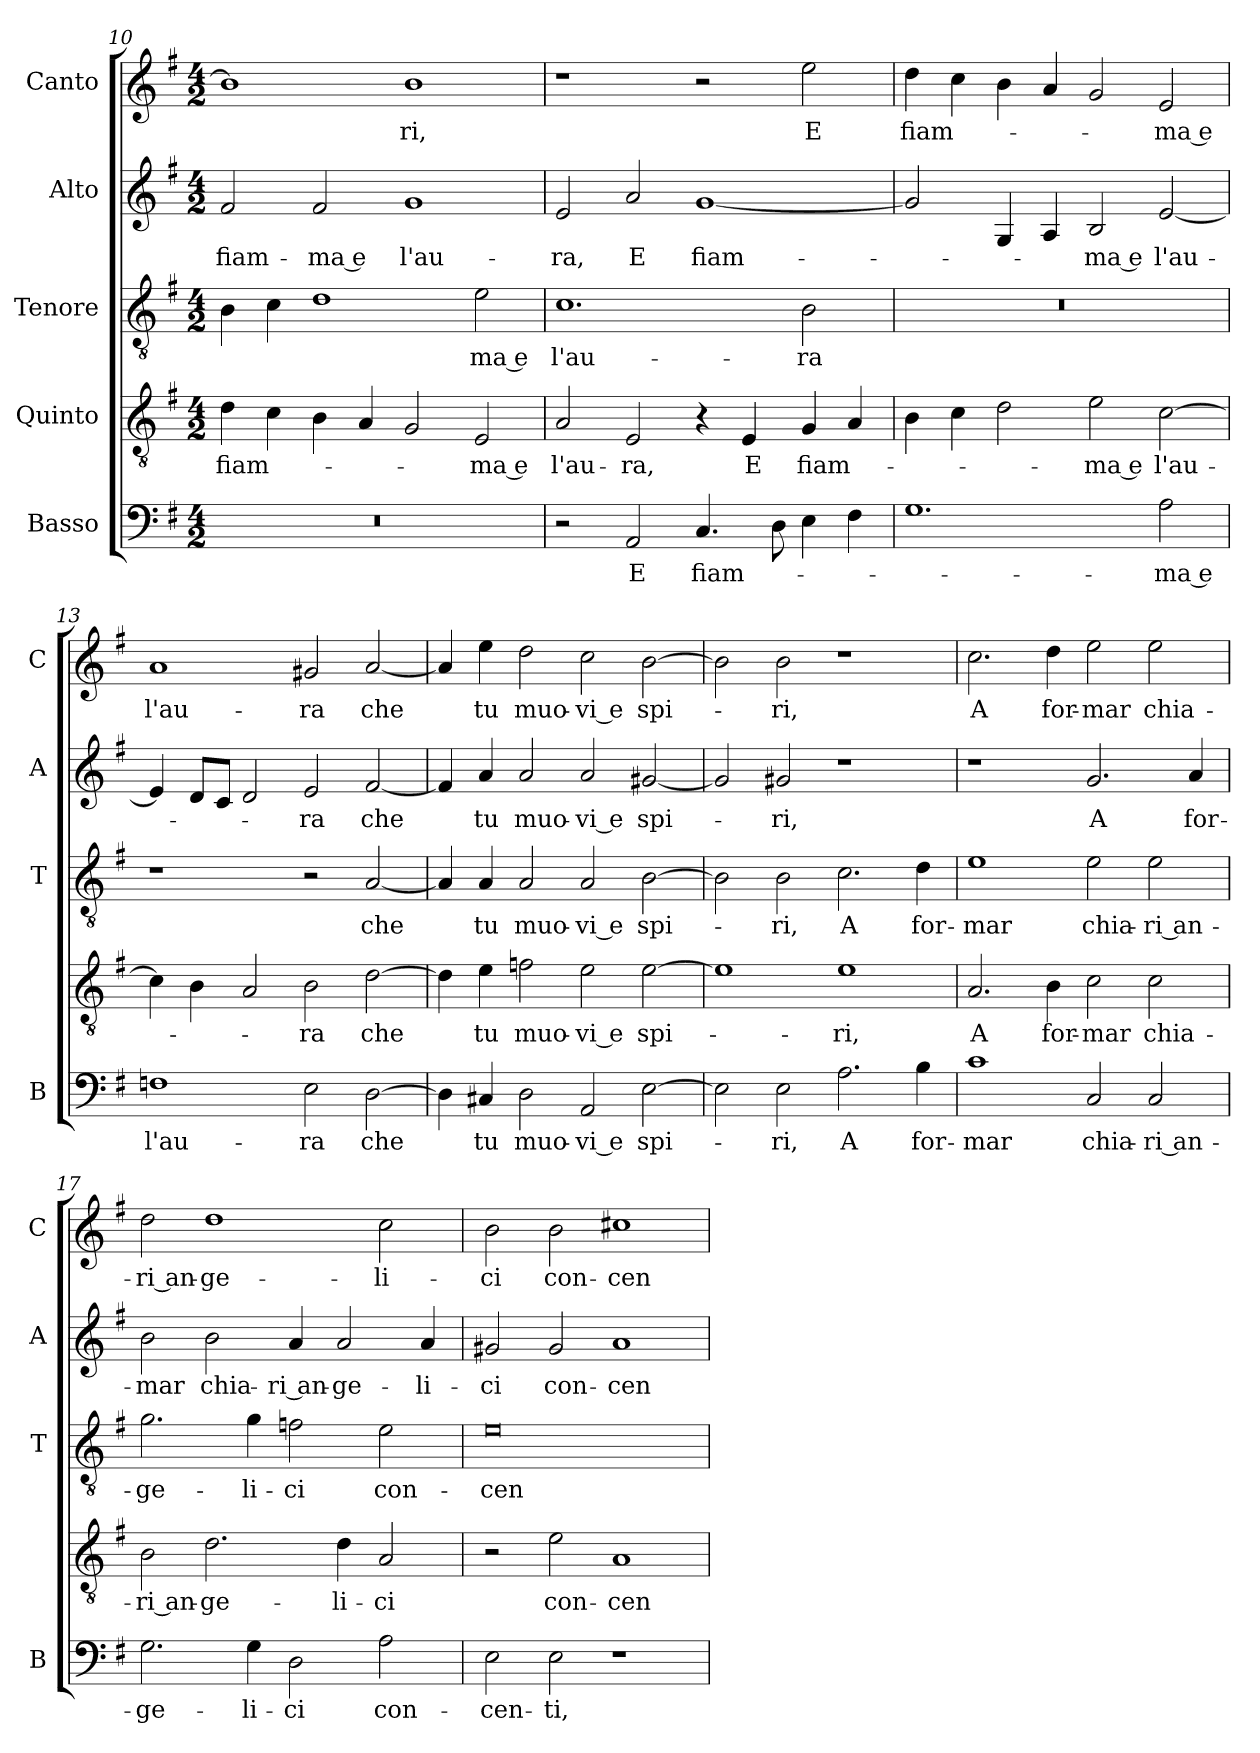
**kern	**text	**kern	**text	**kern	**text	**kern	**text	**kern	**text
*part5	*part5	*part4	*part4	*part3	*part3	*part2	*part2	*part1	*part1
*staff5	*staff5	*staff4	*staff4	*staff3	*staff3	*staff2	*staff2	*staff1	*staff1
*I"Basso	*	*I"Quinto	*	*I"Tenore	*	*I"Alto	*	*I"Canto	*
*I'B	*	*	*	*I'T	*	*I'A	*	*I'C	*
*clefF4	*	*clefGv2	*	*clefGv2	*	*clefG2	*	*clefG2	*
*k[f#]	*	*k[f#]	*	*k[f#]	*	*k[f#]	*	*k[f#]	*
*G:	*	*G:	*	*G:	*	*G:	*	*G:	*
*M4/2	*	*M4/2	*	*M4/2	*	*M4/2	*	*M4/2	*
=10	=10	=10	=10	=10	=10	=10	=10	=10	=10
!	!	!	!LO:LY:b	!	!	!	!LO:LY:b	!	!
0r	.	4d\	fiam-	4B\	.	2f#/	fiam-	1b]	.
.	.	4c\	.	4c\	.	.	.	.	.
!	!	!	!	!	!	!	!LO:LY:b	!	!
.	.	4B\	.	1d	.	2f#/	-ma e	.	.
.	.	4A/	.	.	.	.	.	.	.
!	!	!	!	!	!	!	!LO:LY:b	!	!LO:LY:b
.	.	2G/	.	.	.	1g	l'au-	1b	-ri,
!	!	!	!LO:LY:b	!	!LO:LY:b	!	!	!	!
.	.	2E/	-ma e	2e\	-ma e	.	.	.	.
=11	=11	=11	=11	=11	=11	=11	=11	=11	=11
!	!	!	!LO:LY:b	!	!LO:LY:b	!	!LO:LY:b	!	!
2r	.	2A/	l'au-	1.c	l'au-	2e/	-ra,	1r	.
!	!LO:LY:b	!	!LO:LY:b	!	!	!	!LO:LY:b	!	!
2AA/	E	2E/	-ra,	.	.	2a/	E	.	.
!	!LO:LY:b	!	!	!	!	!	!LO:LY:b	!	!
4.C/	fiam-	4r	.	.	.	[1g	fiam-	2r	.
!	!	!	!LO:LY:b	!	!	!	!	!	!
.	.	4E/	E	.	.	.	.	.	.
8D\	.	.	.	.	.	.	.	.	.
!	!	!	!LO:LY:b	!	!LO:LY:b	!	!	!	!LO:LY:b
4E\	.	4G/	fiam-	2B\	-ra	.	.	2ee\	E
4F#\	.	4A/	.	.	.	.	.	.	.
=12	=12	=12	=12	=12	=12	=12	=12	=12	=12
!	!	!	!	!	!	!	!	!	!LO:LY:b
1.G	.	4B\	.	0r	.	2g/]	.	4dd\	fiam-
.	.	4c\	.	.	.	.	.	4cc\	.
.	.	2d\	.	.	.	4G/	.	4b\	.
.	.	.	.	.	.	4A/	.	4a/	.
!	!	!	!LO:LY:b	!	!	!	!LO:LY:b	!	!
.	.	2e\	-ma e	.	.	2B/	-ma e	2g/	.
!	!LO:LY:b	!	!LO:LY:b	!	!	!	!LO:LY:b	!	!LO:LY:b
2A\	-ma e	[2c\	l'au-	.	.	[2e/	l'au-	2e/	-ma e
!!LO:LB:g=z
=13	=13	=13	=13	=13	=13	=13	=13	=13	=13
!	!LO:LY:b	!	!	!	!	!	!	!	!LO:LY:b
1Fn	l'au-	4c\]	.	1r	.	4e/]	.	1a	l'au-
.	.	4B\	.	.	.	8d/L	.	.	.
.	.	.	.	.	.	8c/J	.	.	.
.	.	2A/	.	.	.	2d/	.	.	.
!	!LO:LY:b	!	!LO:LY:b	!	!	!	!LO:LY:b	!	!LO:LY:b
2E\	-ra	2B\	-ra	2r	.	2e/	-ra	2g#X/	-ra
!	!LO:LY:b	!	!LO:LY:b	!	!LO:LY:b	!	!LO:LY:b	!	!LO:LY:b
[2D\	che	[2d\	che	[2A/	che	[2f#/	che	[2a/	che
=14	=14	=14	=14	=14	=14	=14	=14	=14	=14
4D\]	.	4d\]	.	4A/]	.	4f#/]	.	4a/]	.
!	!LO:LY:b	!	!LO:LY:b	!	!LO:LY:b	!	!LO:LY:b	!	!LO:LY:b
4C#X/	tu	4e\	tu	4A/	tu	4a/	tu	4ee\	tu
!	!LO:LY:b	!	!LO:LY:b	!	!LO:LY:b	!	!LO:LY:b	!	!LO:LY:b
2D\	muo-	2fn\	muo-	2A/	muo-	2a/	muo-	2dd\	muo-
!	!LO:LY:b	!	!LO:LY:b	!	!LO:LY:b	!	!LO:LY:b	!	!LO:LY:b
2AA/	-vi e	2e\	-vi e	2A/	-vi e	2a/	-vi e	2cc\	-vi e
!	!LO:LY:b	!	!LO:LY:b	!	!LO:LY:b	!	!LO:LY:b	!	!LO:LY:b
[2E\	spi-	[2e\	spi-	[2B\	spi-	[2g#X/	spi-	[2b\	spi-
=15	=15	=15	=15	=15	=15	=15	=15	=15	=15
2E\]	.	1e]	.	2B\]	.	2g#/]	.	2b\]	.
!	!LO:LY:b	!	!	!	!LO:LY:b	!	!LO:LY:b	!	!LO:LY:b
2E\	-ri,	.	.	2B\	-ri,	2g#X/	-ri,	2b\	-ri,
!	!LO:LY:b	!	!LO:LY:b	!	!LO:LY:b	!	!	!	!
2.A\	A	1e	-ri,	2.c\	A	1r	.	1r	.
!	!LO:LY:b	!	!	!	!LO:LY:b	!	!	!	!
4B\	for-	.	.	4d\	for-	.	.	.	.
=16	=16	=16	=16	=16	=16	=16	=16	=16	=16
!	!LO:LY:b	!	!LO:LY:b	!	!LO:LY:b	!	!	!	!LO:LY:b
1c	-mar	2.A/	A	1e	-mar	1r	.	2.cc\	A
!	!	!	!LO:LY:b	!	!	!	!	!	!LO:LY:b
.	.	4B\	for-	.	.	.	.	4dd\	for-
!	!LO:LY:b	!	!LO:LY:b	!	!LO:LY:b	!	!LO:LY:b	!	!LO:LY:b
2C/	chia-	2c\	-mar	2e\	chia-	2.g/	A	2ee\	-mar
!	!LO:LY:b	!	!LO:LY:b	!	!LO:LY:b	!	!	!	!LO:LY:b
2C/	-ri an-	2c\	chia-	2e\	-ri an-	.	.	2ee\	chia-
!	!	!	!	!	!	!	!LO:LY:b	!	!
.	.	.	.	.	.	4a/	for-	.	.
!!LO:LB:g=z
=17	=17	=17	=17	=17	=17	=17	=17	=17	=17
!	!LO:LY:b	!	!LO:LY:b	!	!LO:LY:b	!	!LO:LY:b	!	!LO:LY:b
2.G\	-ge-	2B\	-ri an-	2.g\	-ge-	2b\	-mar	2dd\	-ri an-
!	!	!	!LO:LY:b	!	!	!	!LO:LY:b	!	!LO:LY:b
.	.	2.d\	-ge-	.	.	2b\	chia-	1dd	-ge-
!	!LO:LY:b	!	!	!	!LO:LY:b	!	!	!	!
4G\	-li-	.	.	4g\	-li-	.	.	.	.
!	!LO:LY:b	!	!	!	!LO:LY:b	!	!LO:LY:b	!	!
2D\	-ci	.	.	2fn\	-ci	4a/	-ri an-	.	.
!	!	!	!LO:LY:b	!	!	!	!LO:LY:b	!	!
.	.	4d\	-li-	.	.	2a/	-ge-	.	.
!	!LO:LY:b	!	!LO:LY:b	!	!LO:LY:b	!	!	!	!LO:LY:b
2A\	con-	2A/	-ci	2e\	con-	.	.	2cc\	-li-
!	!	!	!	!	!	!	!LO:LY:b	!	!
.	.	.	.	.	.	4a/	-li-	.	.
=18	=18	=18	=18	=18	=18	=18	=18	=18	=18
!	!LO:LY:b	!	!	!	!LO:LY:b	!	!LO:LY:b	!	!LO:LY:b
2E\	-cen-	2r	.	0e	-cen-	2g#X/	-ci	2b\	-ci
!	!LO:LY:b	!	!LO:LY:b	!	!	!	!LO:LY:b	!	!LO:LY:b
2E\	-ti,	2e\	con-	.	.	2g#/	con-	2b\	con-
!	!	!	!LO:LY:b	!	!	!	!LO:LY:b	!	!LO:LY:b
1r	.	1A	-cen-	.	.	1a	-cen-	1cc#X	-cen-
=	=	=	=	=	=	=	=	=	=
*-	*-	*-	*-	*-	*-	*-	*-	*-	*-
